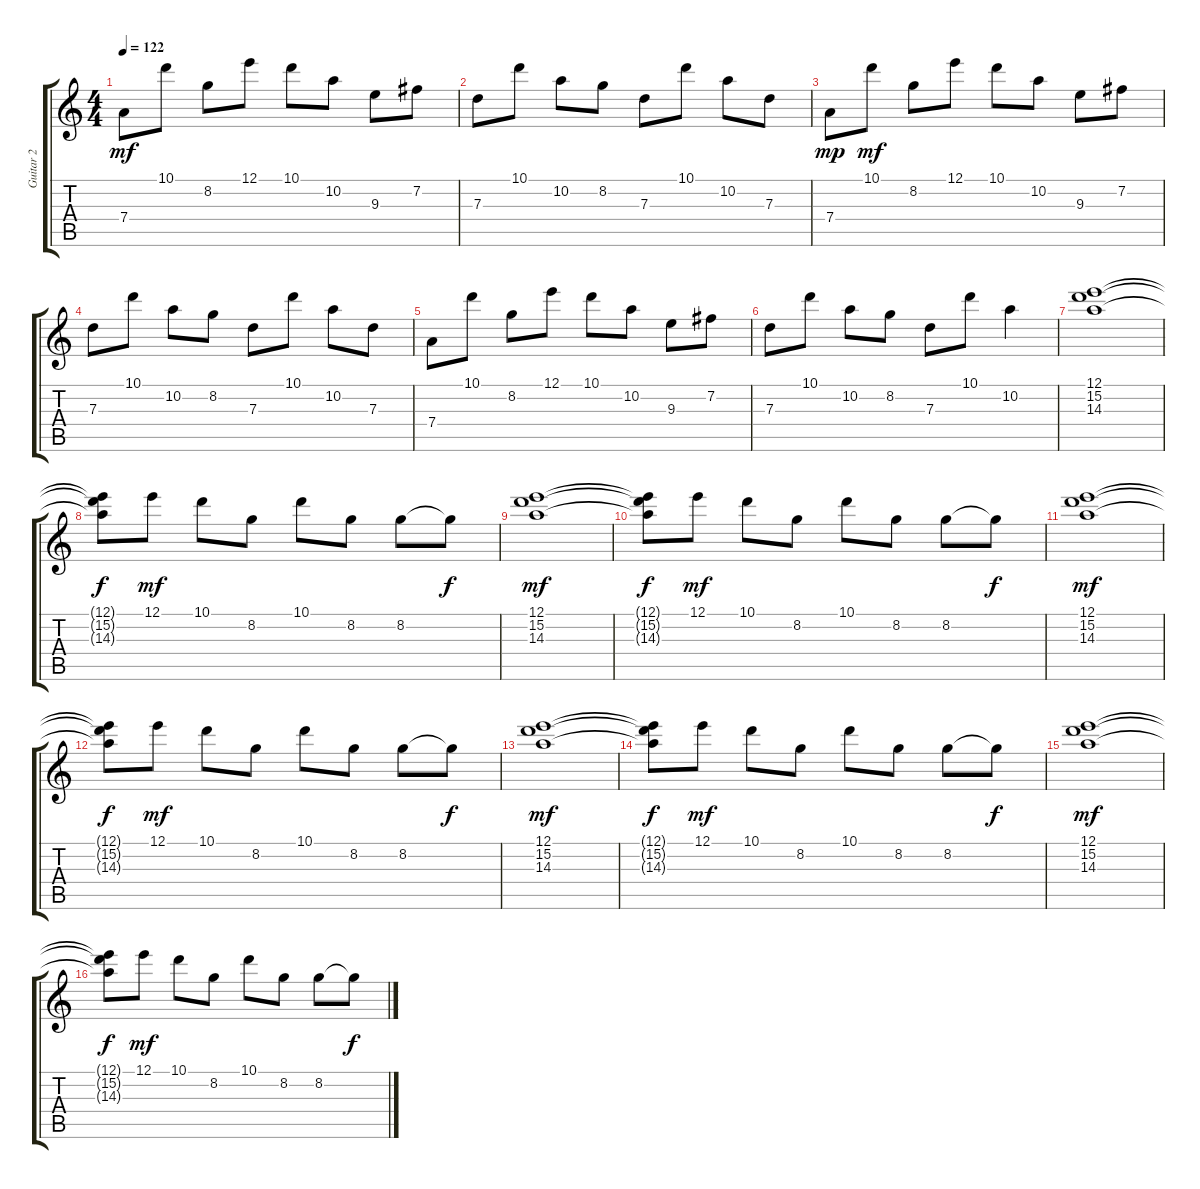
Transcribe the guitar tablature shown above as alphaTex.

\track ("Guitar 2" "Guitar 2") {instrument electricguitarclean}
\staff {score tabs}
\tuning (E4 B3 G3 D3 A2 E2) {hide}
\ts (4 4)
\tempo 122
\clef g2
\ks c
7.4.8{dy mf} 10.1.8 8.2.8 12.1.8 10.1.8 10.2.8 9.3.8 7.2.8 |
7.3.8 10.1.8 10.2.8 8.2.8 7.3.8 10.1.8 10.2.8 7.3.8 |
7.4.8{dy mp} 10.1.8{dy mf} 8.2.8 12.1.8 10.1.8 10.2.8 9.3.8 7.2.8 |
7.3.8 10.1.8 10.2.8 8.2.8 7.3.8 10.1.8 10.2.8 7.3.8 |
7.4.8 10.1.8 8.2.8 12.1.8 10.1.8 10.2.8 9.3.8 7.2.8 |
7.3.8 10.1.8 10.2.8 8.2.8 7.3.8 10.1.8 10.2.4 |
(12.1 15.2 14.3).1 |
(12.1{t} 15.2{t} 14.3{t}).8{dy f} 12.1.8{dy mf} 10.1.8 8.2.8 10.1.8 8.2.8 8.2.8 8.2{t}.8{dy f} |
(12.1 15.2 14.3).1{dy mf} |
(12.1{t} 15.2{t} 14.3{t}).8{dy f} 12.1.8{dy mf} 10.1.8 8.2.8 10.1.8 8.2.8 8.2.8 8.2{t}.8{dy f} |
(12.1 15.2 14.3).1{dy mf} |
(12.1{t} 15.2{t} 14.3{t}).8{dy f} 12.1.8{dy mf} 10.1.8 8.2.8 10.1.8 8.2.8 8.2.8 8.2{t}.8{dy f} |
(12.1 15.2 14.3).1{dy mf} |
(12.1{t} 15.2{t} 14.3{t}).8{dy f} 12.1.8{dy mf} 10.1.8 8.2.8 10.1.8 8.2.8 8.2.8 8.2{t}.8{dy f} |
(12.1 15.2 14.3).1{dy mf} |
(12.1{t} 15.2{t} 14.3{t}).8{dy f} 12.1.8{dy mf} 10.1.8 8.2.8 10.1.8 8.2.8 8.2.8 8.2{t}.8{dy f}
